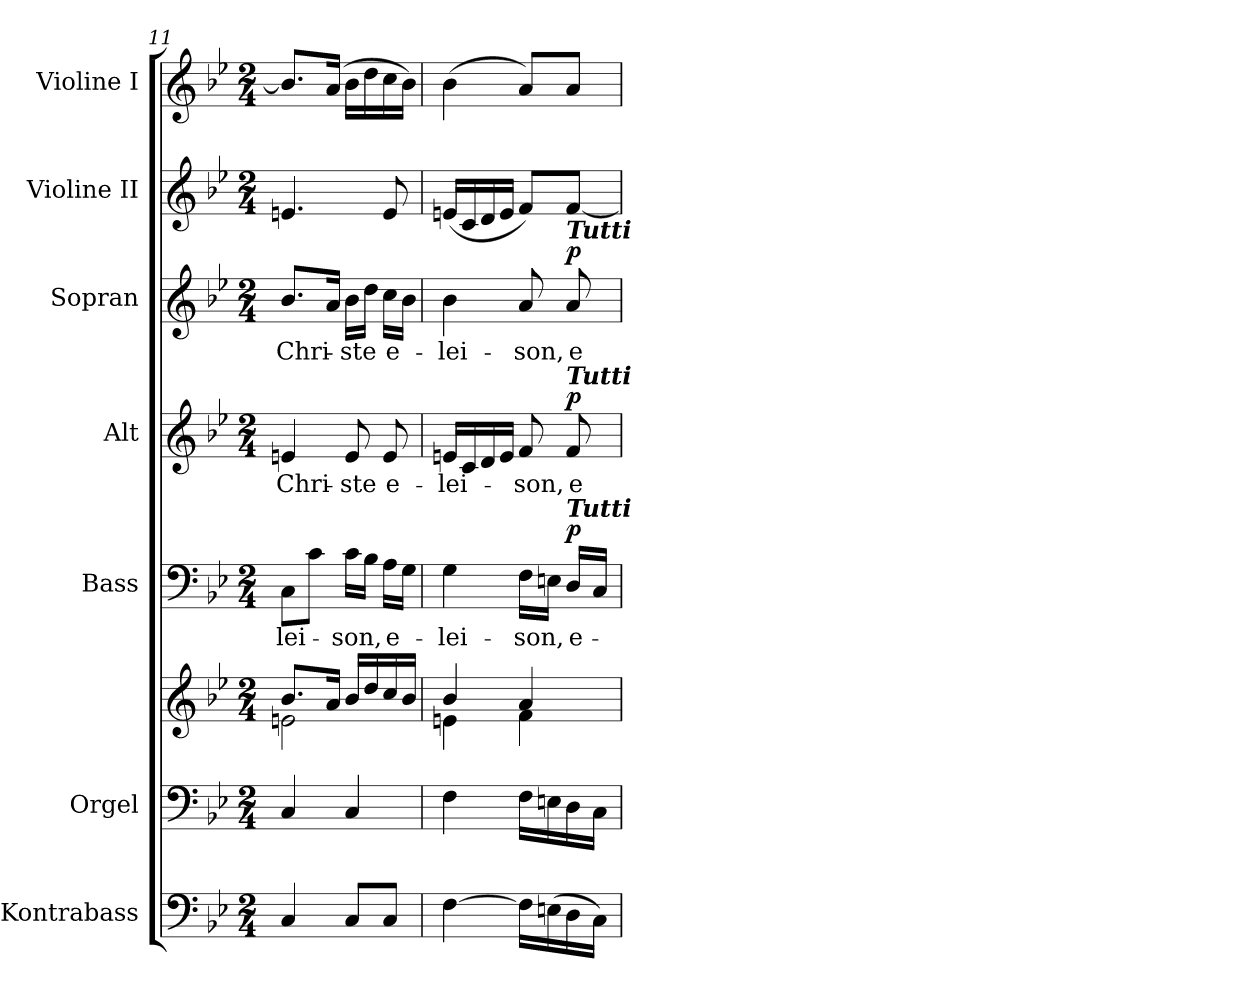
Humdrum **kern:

**kern	**kern	**kern	**kern	**text	**dynam	**kern	**text	**dynam	**kern	**text	**dynam	**kern	**kern
*part7	*part6	*part6	*part5	*part5	*part5	*part4	*part4	*part4	*part3	*part3	*part3	*part2	*part1
*staff8	*staff7	*staff6	*staff5	*staff5	*staff5	*staff4	*staff4	*staff4	*staff3	*staff3	*staff3	*staff2	*staff1
*I"Kontrabass	*I"Orgel	*	*I"Bass	*	*	*I"Alt	*	*	*I"Sopran	*	*	*I"Violine II	*I"Violine I
*I'Kb.	*I'Org.	*	*I'B	*	*	*I'A	*	*	*I'S	*	*	*I'Vl. II	*I'Vl. I
!!LO:PB:g=z
*clefF4	*clefF4	*clefG2	*clefF4	*	*	*clefG2	*	*	*clefG2	*	*	*clefG2	*clefG2
*ITrd7c12	*	*	*	*	*	*	*	*	*	*	*	*	*
*k[b-e-]	*k[b-e-]	*k[b-e-]	*k[b-e-]	*	*	*k[b-e-]	*	*	*k[b-e-]	*	*	*k[b-e-]	*k[b-e-]
*B-:	*B-:	*B-:	*B-:	*	*	*B-:	*	*	*B-:	*	*	*B-:	*B-:
*M2/4	*M2/4	*M2/4	*M2/4	*	*	*M2/4	*	*	*M2/4	*	*	*M2/4	*M2/4
=11	=11	=11	=11	=11	=11	=11	=11	=11	=11	=11	=11	=11	=11
*	*	*^	*	*	*	*	*	*	*	*	*	*	*
!	!	!	!	!	!LO:LY:b	!	!	!LO:LY:b	!	!	!LO:LY:b	!	!	!
4CC/	4C/	8.b-/L	2en\	8C\L	-lei-	.	4en/	Chri-	.	8.b-/L	Chri-	.	4.en/	8.b-/L]
.	.	.	.	8c\J	.	.	.	.	.	.	.	.	.	.
.	.	16a/Jk	.	.	.	.	.	.	.	16a/Jk	.	.	.	(16a/Jk
!	!	!	!	!	!LO:LY:b	!	!	!LO:LY:b	!	!	!LO:LY:b	!	!	!
8CC/L	4C/	16b-/LL	.	16c\LL	-son,	.	8e/	-ste	.	16b-\LL	-ste	.	.	16b-\LL
.	.	16dd/	.	16B-\JJ	.	.	.	.	.	16dd\JJ	.	.	.	16dd\
!	!	!	!	!	!LO:LY:b	!	!	!LO:LY:b	!	!	!LO:LY:b	!	!	!
8CC/J	.	16cc/	.	16A\LL	e-	.	8e/	e-	.	16cc\LL	e-	.	8e/	16cc\
.	.	16b-/JJ	.	16G\JJ	.	.	.	.	.	16b-\JJ	.	.	.	16b-\JJ)
=12	=12	=12	=12	=12	=12	=12	=12	=12	=12	=12	=12	=12	=12	=12
!	!	!	!	!	!LO:LY:b	!	!	!LO:LY:b	!	!	!LO:LY:b	!	!	!
[4FF\	4F\	4b-/	4en\	4G\	-lei-	.	16en/LL	-lei-	.	4b-\	-lei-	.	(<16en/LL	(>4b-\
.	.	.	.	.	.	.	16c/	.	.	.	.	.	16c/	.
.	.	.	.	.	.	.	16d/	.	.	.	.	.	16d/	.
.	.	.	.	.	.	.	16e/JJ	.	.	.	.	.	16e/JJ	.
!	!	!	!	!	!LO:LY:b	!	!	!LO:LY:b	!	!	!LO:LY:b	!	!	!
16FF\LL]	16F\LL	4a/	4f\	16F\LL	-son,	.	8f/	-son,	.	8a/	-son,	.	8f/L)	8a/L)
(>16EEn\	16En\	.	.	16En\JJ	.	.	.	.	.	.	.	.	.	.
!	!	!	!	!	!	!	!	!	!	!LO:TX:a:Bi:t=Tutti	!	!	!	!
!	!	!	!	!	!	!	!LO:TX:a:Bi:t=Tutti	!	!	!	!	!	!	!
!	!	!	!	!LO:TX:a:Bi:t=Tutti	!	!	!	!	!	!	!	!	!	!
!	!	!	!	!	!LO:LY:b	!LO:DY:a	!	!LO:LY:b	!LO:DY:a	!	!LO:LY:b	!LO:DY:a	!	!
16DD\	16D\	.	.	16D/LL	e-	p	8f/	e-	p	8a/	e-	p	[8f/J	8a/J
16CC\JJ)	16C\JJ	.	.	16C/JJ	.	.	.	.	.	.	.	.	.	.
*	*	*v	*v	*	*	*	*	*	*	*	*	*	*	*
=	=	=	=	=	=	=	=	=	=	=	=	=	=
*-	*-	*-	*-	*-	*-	*-	*-	*-	*-	*-	*-	*-	*-
